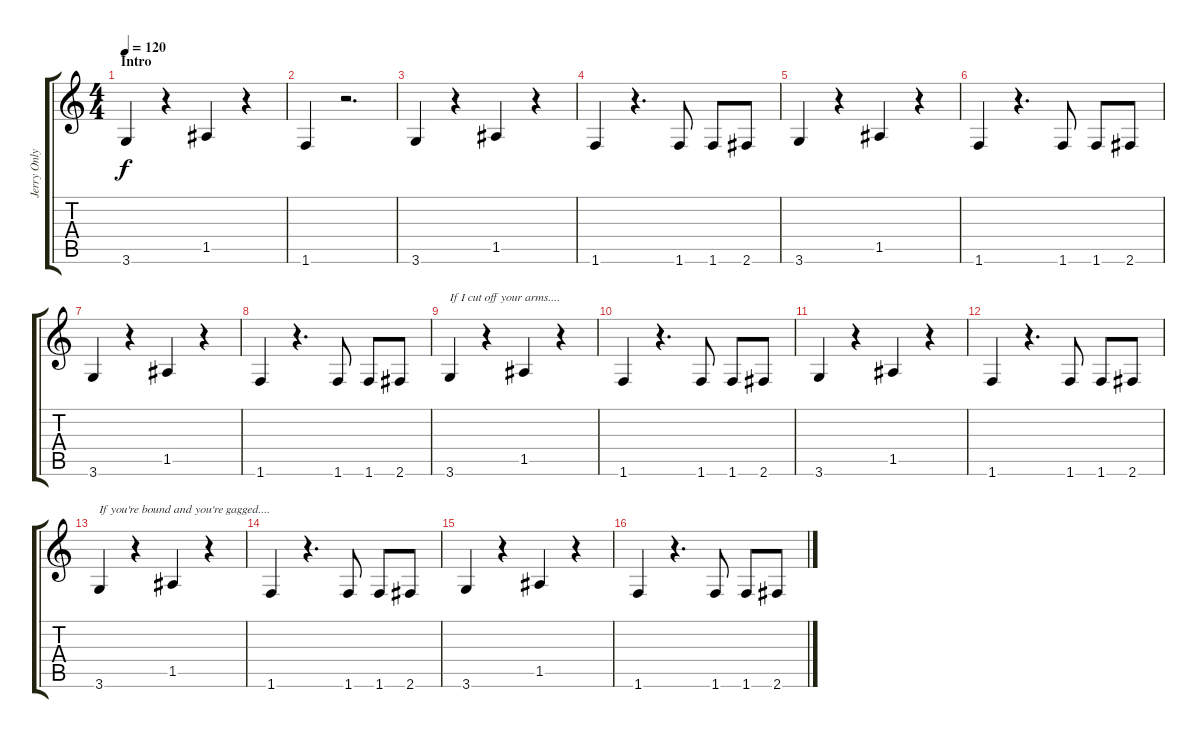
\track ("Jerry Only" "Jerry Only") {instrument electricbassfinger}
\staff {score tabs}
\tuning (E4 B3 G3 D3 A2 E2) {hide}
\ts (4 4)
\section ("" "Intro")
\tempo 120
\clef g2
\ks c
3.6.4{dy f instrument electricbassfinger} r.4 1.5.4 r.4 |
1.6.4 r.2{d} |
3.6.4 r.4 1.5.4 r.4 |
1.6.4 r.4{d} 1.6.8 1.6.8 2.6.8 |
3.6.4 r.4 1.5.4 r.4 |
1.6.4 r.4{d} 1.6.8 1.6.8 2.6.8 |
3.6.4 r.4 1.5.4 r.4 |
1.6.4 r.4{d} 1.6.8 1.6.8 2.6.8 |
3.6.4{txt "If I cut off your arms...."} r.4 1.5.4 r.4 |
1.6.4 r.4{d} 1.6.8 1.6.8 2.6.8 |
3.6.4 r.4 1.5.4 r.4 |
1.6.4 r.4{d} 1.6.8 1.6.8 2.6.8 |
3.6.4{txt "If you're bound and you're gagged...."} r.4 1.5.4 r.4 |
1.6.4 r.4{d} 1.6.8 1.6.8 2.6.8 |
3.6.4 r.4 1.5.4 r.4 |
1.6.4 r.4{d} 1.6.8 1.6.8 2.6.8
